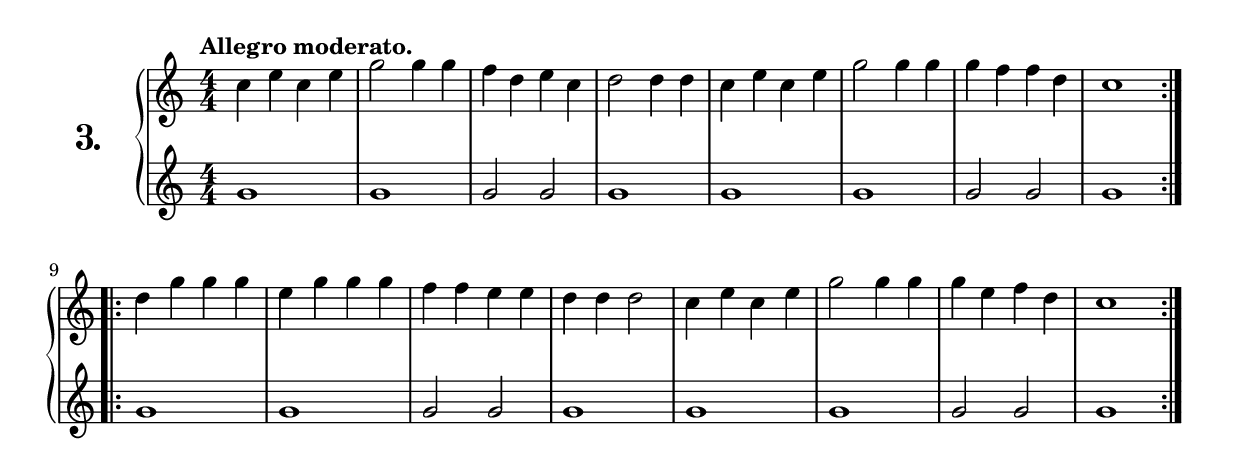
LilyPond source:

\version "2.18.0"

\score {
  \new PianoStaff  <<
    \set PianoStaff.instrumentName = \markup {
      \huge \bold \number "3." }

    \new Staff = "upper" \with {
      midiInstrument = #"acoustic grand" }

    \relative c'' {
      \clef treble
      \key c \major
      \time 4/4
      \numericTimeSignature
      \tempo "Allegro moderato."

      \repeat volta 2 {
        c4 e c e | %01
        g2 g4 g  | %02
        f d e c  | %03
        d2 d4 d  | %04
        c e c e  | %05
        g2 g4 g  | %06
        g f f d  | %07
        c1       | %08
      }
      \repeat volta 2 {
        d4 g g g | %09
        e g g g  | %10
        f f e e  | %11
        d d d2   | %12
        c4 e c e | %13
        g2 g4 g  | %14
        g e f d  | %15
        c1       | %16
      }
    }
    \new Staff = "lower" \with {
      midiInstrument = #"acoustic grand" }

    \relative c'' {
      \clef treble
      \key c \major
      \time 4/4
      \numericTimeSignature

      \repeat volta 2 {
        g1   | %01
        g    | %02
        g2 g | %03
        g1   | %04
        g    | %05
        g    | %06
        g2 g | %07
        g1   | %08
      }
      \repeat volta 2 {
        g    | %09
        g    | %10
        g2 g | %11
        g1   | %12
        g    | %13
        g    | %14
        g2 g | %15
        g1   | %16
      }
    }
  >>
  \layout { }
  \midi { }
  \header {
    composer = "Carl Czerny; Op. 824; Nº.3"
    piece = ""
    %opus = "824"
  }
}

